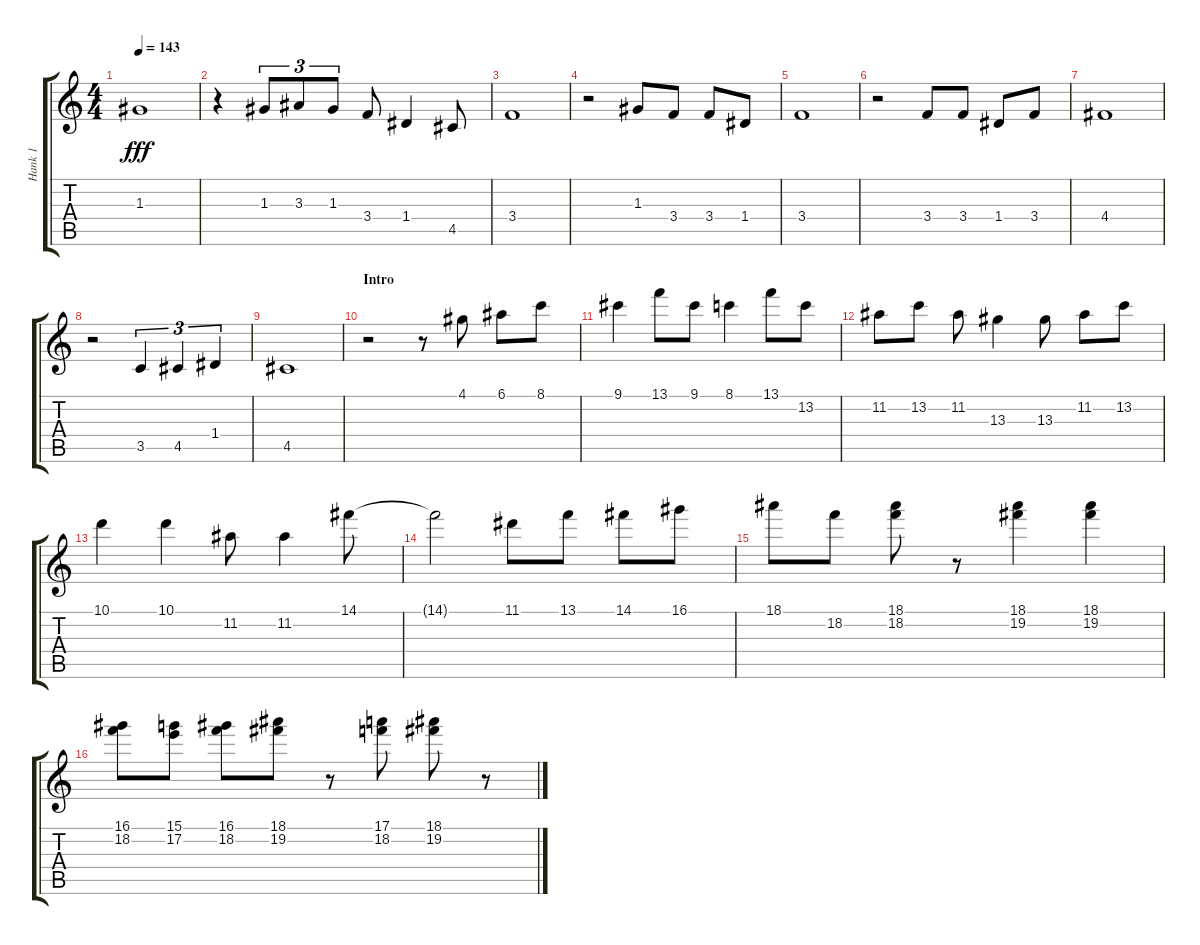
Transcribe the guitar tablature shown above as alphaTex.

\track ("Hank 1" "Hank 1") {instrument electricguitarclean}
\staff {score tabs}
\tuning (E4 B3 G3 D3 A2 E2) {hide}
\ts (4 4)
\tempo 143
\clef g2
\ks c
1.3.1{dy fff} |
r.4 1.3.8{tu (3 2)} 3.3.8{tu (3 2)} 1.3.8{tu (3 2)} 3.4.8 1.4.4 4.5.8 |
3.4.1 |
r.2 1.3.8 3.4.8 3.4.8 1.4.8 |
3.4.1 |
r.2 3.4.8 3.4.8 1.4.8 3.4.8 |
4.4.1 |
r.2 3.5.4{tu (3 2)} 4.5.4{tu (3 2)} 1.4.4{tu (3 2)} |
4.5.1 |
\section ("" "Intro")
r.2 r.8 4.1.8{volume 16 instrument electricguitarmuted} 6.1.8 8.1.8 |
9.1.4 13.1.8 9.1.8 8.1.4 13.1.8 13.2.8 |
11.2.8 13.2.8 11.2.8 13.3.4 13.3.8 11.2.8 13.2.8 |
10.1.4 10.1.4 11.2.8 11.2.4 14.1.8 |
14.1{t}.2 11.1.8 13.1.8 14.1.8 16.1.8 |
18.1.8 18.2.8 (18.1 18.2).8 r.8 (18.1 19.2).4 (18.1 19.2).4 |
(16.1 18.2).8 (15.1 17.2).8 (16.1 18.2).8 (18.1 19.2).8 r.8 (17.1 18.2).8 (18.1 19.2).8 r.8
